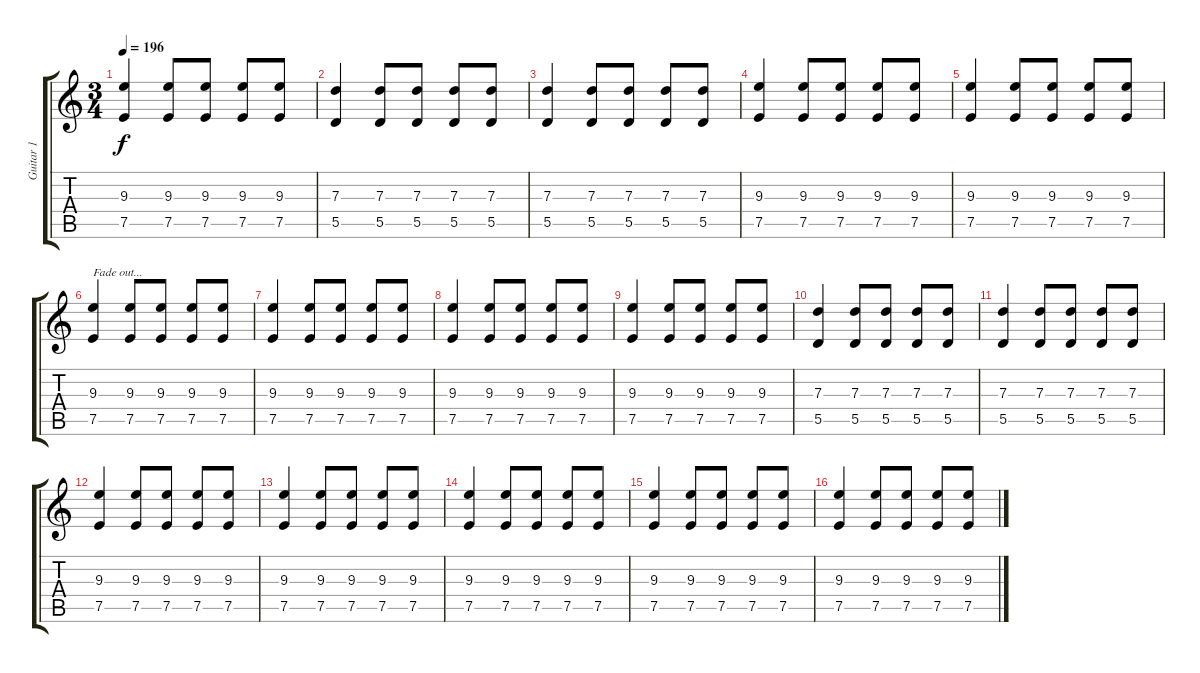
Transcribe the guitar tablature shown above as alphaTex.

\track ("Guitar 1" "Guitar 1") {instrument distortionguitar}
\staff {score tabs}
\tuning (E4 B3 G3 D3 A2 E2) {hide}
\ts (3 4)
\tempo 196
\clef g2
\ks c
(9.3 7.5).4{dy f volume 14} (9.3 7.5).8 (9.3 7.5).8 (9.3 7.5).8 (9.3 7.5).8 |
(7.3 5.5).4 (7.3 5.5).8 (7.3 5.5).8 (7.3 5.5).8 (7.3 5.5).8 |
(7.3 5.5).4 (7.3 5.5).8 (7.3 5.5).8 (7.3 5.5).8 (7.3 5.5).8 |
(9.3 7.5).4 (9.3 7.5).8 (9.3 7.5).8 (9.3 7.5).8 (9.3 7.5).8 |
(9.3 7.5).4 (9.3 7.5).8 (9.3 7.5).8 (9.3 7.5).8 (9.3 7.5).8 |
(9.3 7.5).4{txt "Fade out..." volume 13} (9.3 7.5).8 (9.3 7.5).8 (9.3 7.5).8 (9.3 7.5).8 |
(9.3 7.5).4 (9.3 7.5).8 (9.3 7.5).8 (9.3 7.5).8 (9.3 7.5).8 |
(9.3 7.5).4 (9.3 7.5).8 (9.3 7.5).8 (9.3 7.5).8 (9.3 7.5).8 |
(9.3 7.5).4 (9.3 7.5).8 (9.3 7.5).8 (9.3 7.5).8 (9.3 7.5).8 |
(7.3 5.5).4 (7.3 5.5).8 (7.3 5.5).8 (7.3 5.5).8 (7.3 5.5).8 |
(7.3 5.5).4 (7.3 5.5).8 (7.3 5.5).8 (7.3 5.5).8 (7.3 5.5).8 |
(9.3 7.5).4 (9.3 7.5).8 (9.3 7.5).8 (9.3 7.5).8 (9.3 7.5).8 |
(9.3 7.5).4 (9.3 7.5).8 (9.3 7.5).8 (9.3 7.5).8 (9.3 7.5).8 |
(9.3 7.5).4{volume 13} (9.3 7.5).8 (9.3 7.5).8 (9.3 7.5).8 (9.3 7.5).8 |
(9.3 7.5).4 (9.3 7.5).8 (9.3 7.5).8 (9.3 7.5).8 (9.3 7.5).8 |
(9.3 7.5).4 (9.3 7.5).8 (9.3 7.5).8 (9.3 7.5).8 (9.3 7.5).8
